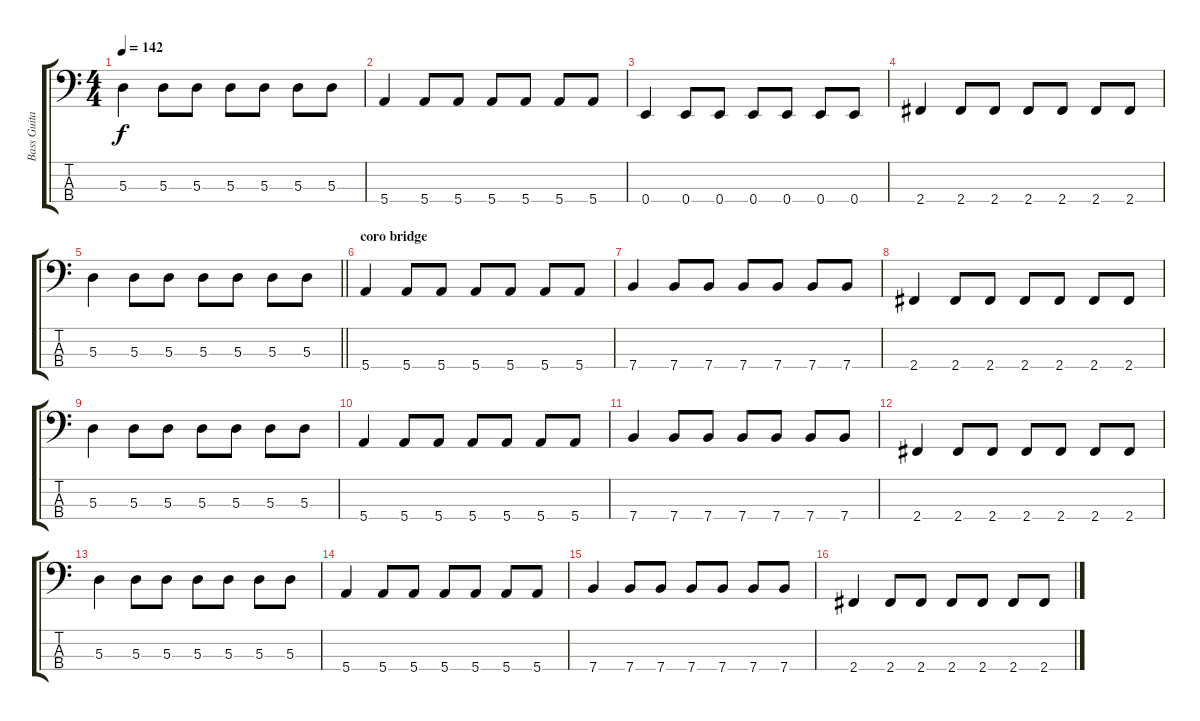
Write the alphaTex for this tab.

\track ("Bass Guitar" "Bass Guita") {instrument electricbassfinger}
\staff {score tabs}
\tuning (G2 D2 A1 E1) {hide}
\ts (4 4)
\tempo 142
\clef f4
\ks c
5.3.4{dy f} 5.3.8 5.3.8 5.3.8 5.3.8 5.3.8 5.3.8 |
5.4.4 5.4.8 5.4.8 5.4.8 5.4.8 5.4.8 5.4.8 |
0.4.4 0.4.8 0.4.8 0.4.8 0.4.8 0.4.8 0.4.8 |
2.4.4 2.4.8 2.4.8 2.4.8 2.4.8 2.4.8 2.4.8 |
\barLineRight lightlight
5.3.4 5.3.8 5.3.8 5.3.8 5.3.8 5.3.8 5.3.8 |
\section ("" "coro bridge")
5.4.4 5.4.8 5.4.8 5.4.8 5.4.8 5.4.8 5.4.8 |
7.4.4 7.4.8 7.4.8 7.4.8 7.4.8 7.4.8 7.4.8 |
2.4.4 2.4.8 2.4.8 2.4.8 2.4.8 2.4.8 2.4.8 |
5.3.4 5.3.8 5.3.8 5.3.8 5.3.8 5.3.8 5.3.8 |
5.4.4 5.4.8 5.4.8 5.4.8 5.4.8 5.4.8 5.4.8 |
7.4.4 7.4.8 7.4.8 7.4.8 7.4.8 7.4.8 7.4.8 |
2.4.4 2.4.8 2.4.8 2.4.8 2.4.8 2.4.8 2.4.8 |
5.3.4 5.3.8 5.3.8 5.3.8 5.3.8 5.3.8 5.3.8 |
5.4.4 5.4.8 5.4.8 5.4.8 5.4.8 5.4.8 5.4.8 |
7.4.4 7.4.8 7.4.8 7.4.8 7.4.8 7.4.8 7.4.8 |
2.4.4 2.4.8 2.4.8 2.4.8 2.4.8 2.4.8 2.4.8
